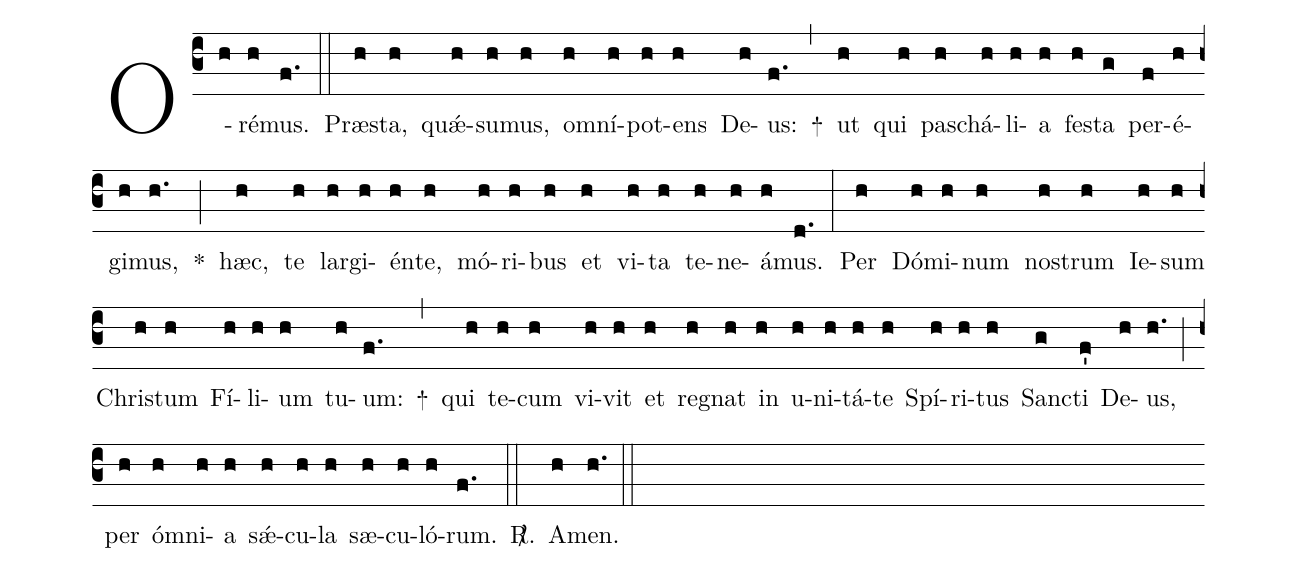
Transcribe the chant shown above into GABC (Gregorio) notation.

%%
(c3)
O(h)ré(h)mus.(f.) (::)

Præ(h)sta,(h) quǽ(h)su(h)mus,(h) om(h)ní(h)pot(h)ens(h) De(h)us:(f.) +(,)
ut(h) qui(h) pas(h)chá(h)li(h)a(h) fes(h)ta(g) per(f)é(h)gi(h)mus,(h.) *(;)
hæc,(h) te(h) lar(h)gi(h)én(h)te,(h) mó(h)ri(h)bus(h) et(h) vi(h)ta(h) te(h)ne(h)á(h)mus.(d.) (:)

Per(h) Dó(h)mi(h)num(h) nos(h)trum(h) Ie(h)sum(h) Chris(h)tum(h) Fí(h)li(h)um(h) tu(h)um:(f.) +(,)
qui(h) te(h)cum(h) vi(h)vit(h) et(h) reg(h)nat(h) in(h) u(h)ni(h)tá(h)te(h) Spí(h)ri(h)tus(h) San(g)cti(f') De(h)us,(h.) (;)
per(h) óm(h)ni(h)a(h) sǽ(h)cu(h)la(h) sæ(h)cu(h)ló(h)rum.(f.) <sp>R/</sp>.(::)
A(h)men.(h.) (::)
